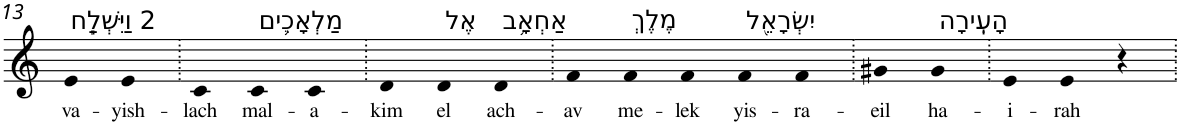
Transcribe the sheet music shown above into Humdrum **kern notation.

**kern	**text
*part1	*part1
*staff1	*staff1
*I"Piano	*
*I'Pno	*
!!LO:PB:g=z
*clefG2	*
*k[]	*
=13	=13
!LO:TX:a:t=2 וַיִּשְׁלַ֧ח	!
!	!LO:LY:b
4e	va-
!	!LO:LY:b
4e	-yish-
=14.	=14.
!	!LO:LY:b
4c	-lach
!LO:TX:a:t=מַלְאָכִ֛ים	!
!	!LO:LY:b
4c	mal-
!	!LO:LY:b
4c	-a-
=15.	=15.
!	!LO:LY:b
4d	-kim
!LO:TX:a:t=אֶל	!
!	!LO:LY:b
4d	el
!LO:TX:a:t=אַחְאָ֥ב	!
!	!LO:LY:b
4d	ach-
=16.	=16.
!	!LO:LY:b
4f	-av
!LO:TX:a:t=מֶלֶךְ	!
!	!LO:LY:b
4f	me-
!	!LO:LY:b
4f	-lek
!LO:TX:a:t=יִשְׂרָאֵ֖ל	!
!	!LO:LY:b
4f	yis-
!	!LO:LY:b
4f	-ra-
=17.	=17.
!	!LO:LY:b
4g#X	-eil
!LO:TX:a:t=הָעִֽירָה	!
!	!LO:LY:b
4g#	ha-
=18.	=18.
!	!LO:LY:b
4e	-i-
!	!LO:LY:b
4e	-rah
4r	.
=.	=.
*-	*-
